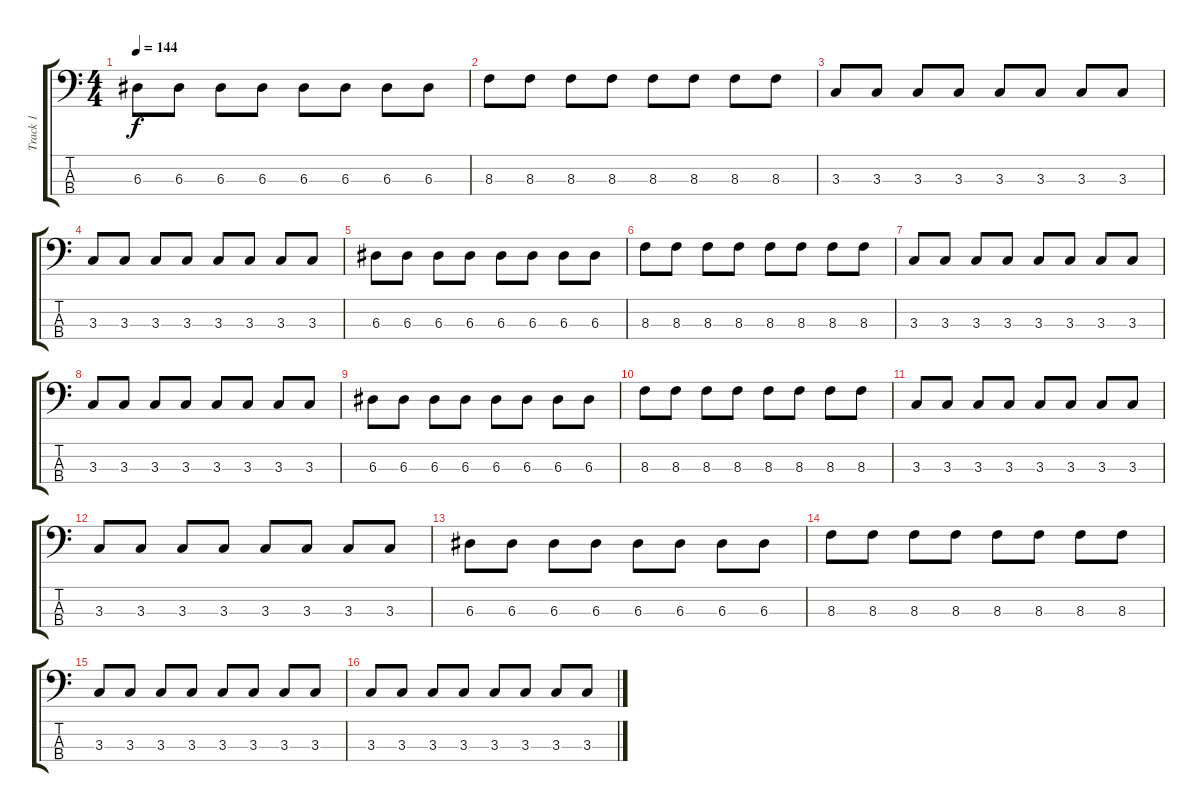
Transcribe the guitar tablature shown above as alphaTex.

\track ("Track 1" "Track 1") {instrument electricbassfinger}
\staff {score tabs}
\tuning (G2 D2 A1 E1) {hide}
\ts (4 4)
\tempo 144
\clef f4
\ks c
6.3.8{dy f} 6.3.8 6.3.8 6.3.8 6.3.8 6.3.8 6.3.8 6.3.8 |
8.3.8 8.3.8 8.3.8 8.3.8 8.3.8 8.3.8 8.3.8 8.3.8 |
3.3.8 3.3.8 3.3.8 3.3.8 3.3.8 3.3.8 3.3.8 3.3.8 |
3.3.8 3.3.8 3.3.8 3.3.8 3.3.8 3.3.8 3.3.8 3.3.8 |
6.3.8 6.3.8 6.3.8 6.3.8 6.3.8 6.3.8 6.3.8 6.3.8 |
8.3.8 8.3.8 8.3.8 8.3.8 8.3.8 8.3.8 8.3.8 8.3.8 |
3.3.8 3.3.8 3.3.8 3.3.8 3.3.8 3.3.8 3.3.8 3.3.8 |
3.3.8 3.3.8 3.3.8 3.3.8 3.3.8 3.3.8 3.3.8 3.3.8 |
6.3.8 6.3.8 6.3.8 6.3.8 6.3.8 6.3.8 6.3.8 6.3.8 |
8.3.8 8.3.8 8.3.8 8.3.8 8.3.8 8.3.8 8.3.8 8.3.8 |
3.3.8 3.3.8 3.3.8 3.3.8 3.3.8 3.3.8 3.3.8 3.3.8 |
3.3.8 3.3.8 3.3.8 3.3.8 3.3.8 3.3.8 3.3.8 3.3.8 |
6.3.8 6.3.8 6.3.8 6.3.8 6.3.8 6.3.8 6.3.8 6.3.8 |
8.3.8 8.3.8 8.3.8 8.3.8 8.3.8 8.3.8 8.3.8 8.3.8 |
3.3.8 3.3.8 3.3.8 3.3.8 3.3.8 3.3.8 3.3.8 3.3.8 |
3.3.8 3.3.8 3.3.8 3.3.8 3.3.8 3.3.8 3.3.8 3.3.8
